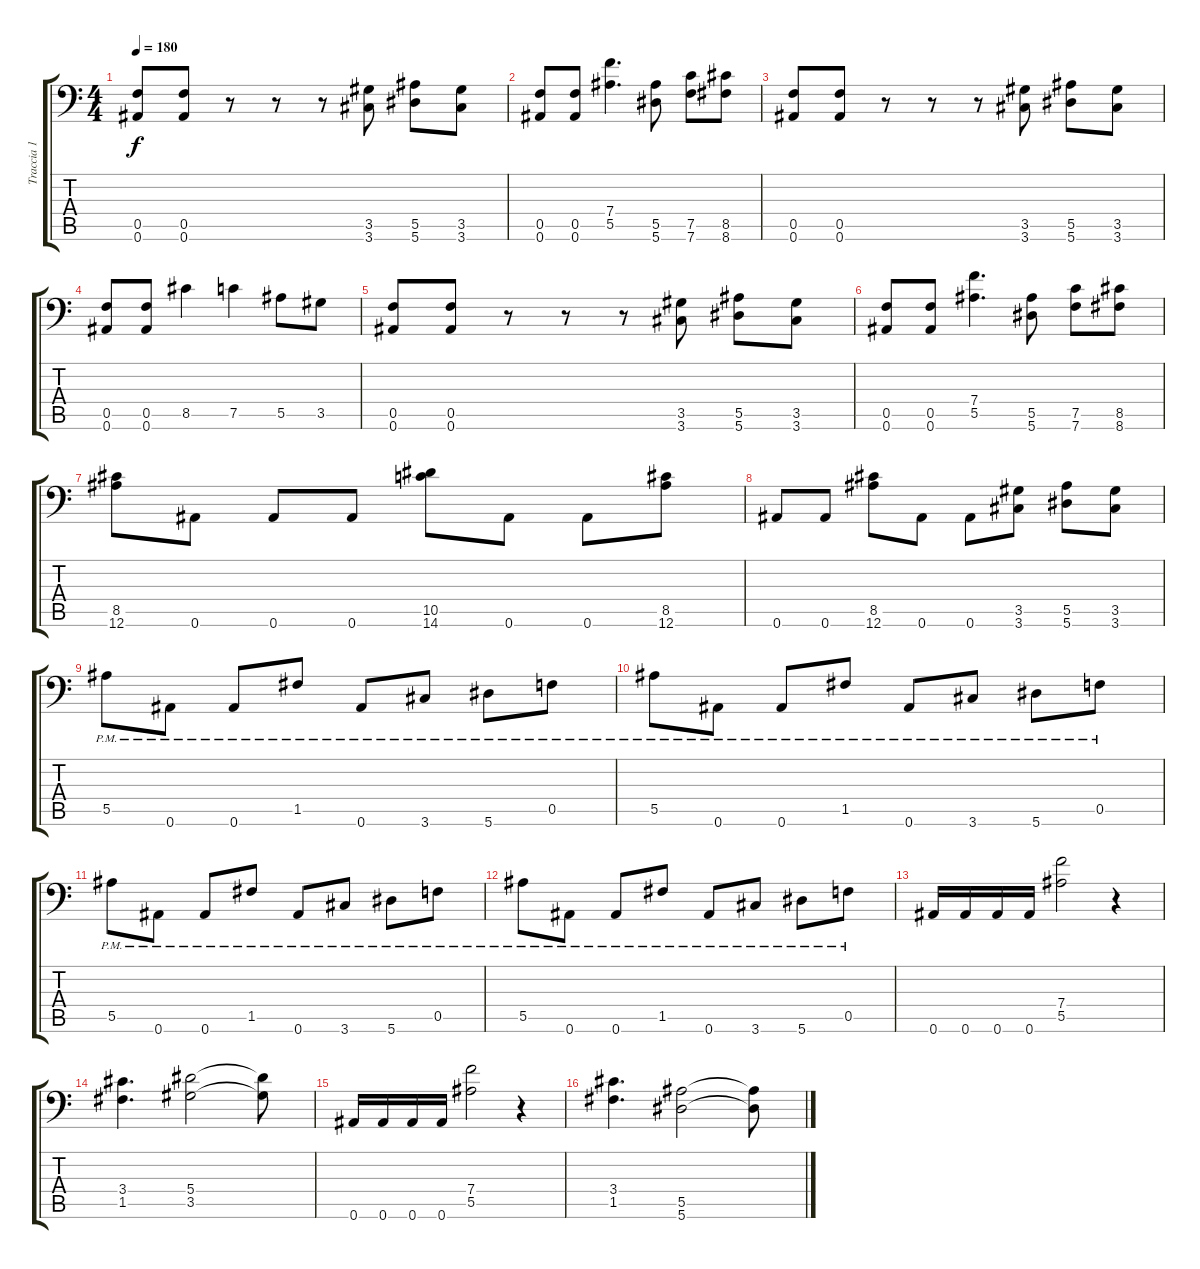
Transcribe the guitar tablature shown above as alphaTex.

\track ("Traccia 1" "Traccia 1") {instrument distortionguitar}
\staff {score tabs}
\tuning (C4 G3 Eb3 Bb2 F2 Bb1) {hide}
\ts (4 4)
\tempo 180
\clef f4
\ks c
(0.5 0.6).8{dy f} (0.5 0.6).8 r.8 r.8 r.8 (3.5 3.6).8 (5.5 5.6).8 (3.5 3.6).8 |
(0.5 0.6).8 (0.5 0.6).8 (7.4 5.5).4{d} (5.5 5.6).8 (7.5 7.6).8 (8.5 8.6).8 |
(0.5 0.6).8 (0.5 0.6).8 r.8 r.8 r.8 (3.5 3.6).8 (5.5 5.6).8 (3.5 3.6).8 |
(0.5 0.6).8 (0.5 0.6).8 8.5.4 7.5.4 5.5.8 3.5.8 |
(0.5 0.6).8 (0.5 0.6).8 r.8 r.8 r.8 (3.5 3.6).8 (5.5 5.6).8 (3.5 3.6).8 |
(0.5 0.6).8 (0.5 0.6).8 (7.4 5.5).4{d} (5.5 5.6).8 (7.5 7.6).8 (8.5 8.6).8 |
(8.5 12.6).8 0.6.8 0.6.8 0.6.8 (10.5 14.6).8 0.6.8 0.6.8 (8.5 12.6).8 |
0.6.8 0.6.8 (8.5 12.6).8 0.6.8 0.6.8 (3.5 3.6).8 (5.5 5.6).8 (3.5 3.6).8 |
5.5{pm}.8 0.6{pm}.8 0.6{pm}.8 1.5{pm}.8 0.6{pm}.8 3.6{pm}.8 5.6{pm}.8 0.5{pm}.8 |
5.5{pm}.8 0.6{pm}.8 0.6{pm}.8 1.5{pm}.8 0.6{pm}.8 3.6{pm}.8 5.6{pm}.8 0.5{pm}.8 |
5.5{pm}.8 0.6{pm}.8 0.6{pm}.8 1.5{pm}.8 0.6{pm}.8 3.6{pm}.8 5.6{pm}.8 0.5{pm}.8 |
5.5{pm}.8 0.6{pm}.8 0.6{pm}.8 1.5{pm}.8 0.6{pm}.8 3.6{pm}.8 5.6{pm}.8 0.5{pm}.8 |
0.6.16 0.6.16 0.6.16 0.6.16 (7.4 5.5).2 r.4 |
(3.4 1.5).4{d} (5.4 3.5).2 (5.4{t} 3.5{t}).8 |
0.6.16 0.6.16 0.6.16 0.6.16 (7.4 5.5).2 r.4 |
(3.4 1.5).4{d} (5.5 5.6).2 (5.5{t} 5.6{t}).8
